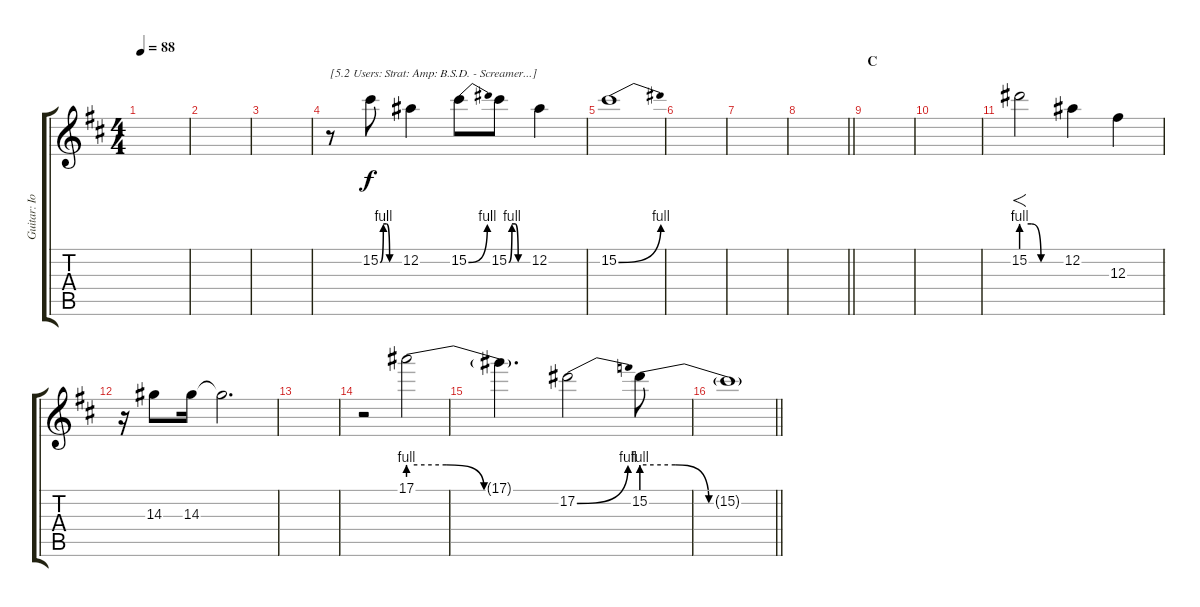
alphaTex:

\track ("Guitar: Iommi" "Guitar: Io") {instrument overdrivenguitar}
\staff {score tabs}
\tuning (Eb4 Bb3 Gb3 Db3 Ab2 Eb2) {hide}
\ts (4 4)
\tempo 88
\clef g2
\ks d
|
|
|
r.8{txt "[5.2 Users: Strat: Amp: B.S.D. - Screamer...]" volume 6} 15.2{be (custom 0 0 10 4 20 4 30 0 60 0)}.8 12.2.4 15.2{be (bend 0 0 60 4)}.8 15.2{be (custom 0 0 10 4 20 4 30 0 60 0)}.8 12.2.4 |
15.2{be (bend 0 0 60 4)}.1 |
|
|
\barLineRight lightlight
|
\section ("" "C")
|
|
15.2{be (custom 0 4 15 4 30 0 60 0)}.2{f} 12.2.4 12.3.4 |
r.16 14.3.8 14.3.16 14.3{t}.2{d volume 0} |
|
r.2{volume 13} 17.1{be (custom 0 4 15 4 30 0 60 0)}.2 |
17.1{t}.4{d} 17.2{be (bend 0 0 60 4)}.2 15.2{be (custom 0 4 15 4 30 0 60 0)}.8{volume 0} |
\barLineRight lightlight
15.2{t}.1
